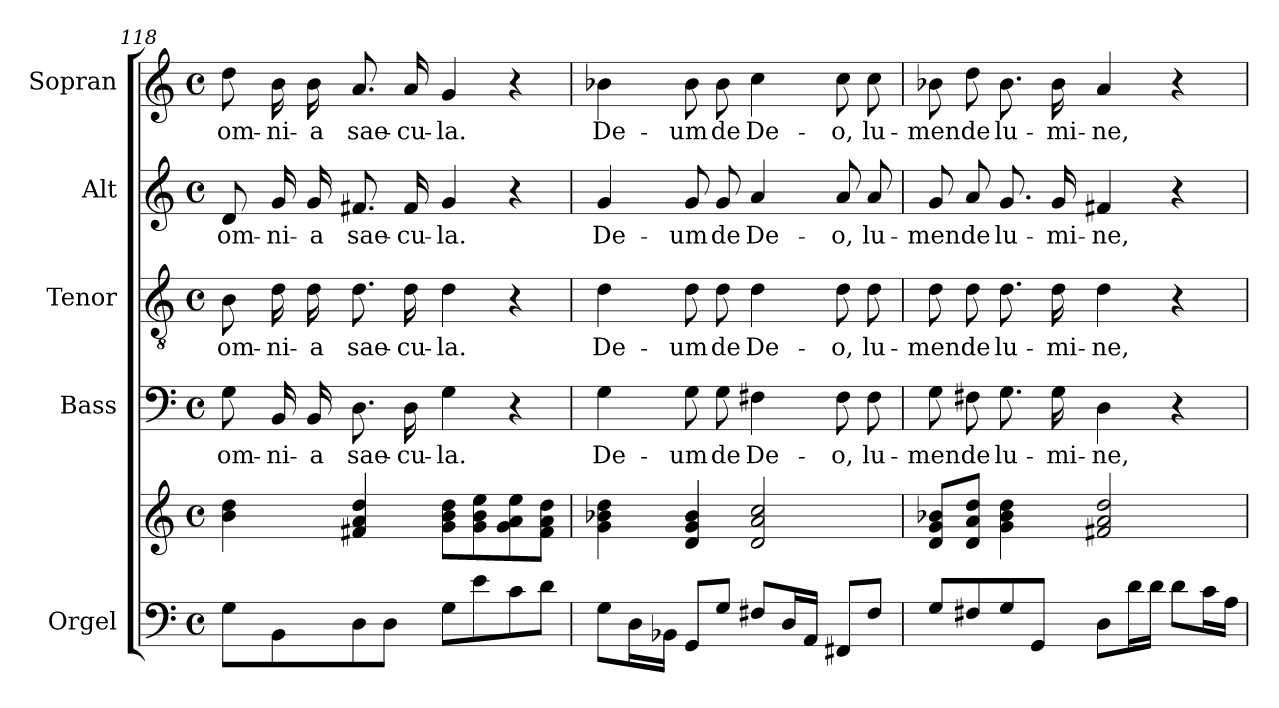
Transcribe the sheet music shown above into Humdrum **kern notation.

**kern	**kern	**kern	**text	**kern	**text	**kern	**text	**kern	**text
*part5	*part5	*part4	*part4	*part3	*part3	*part2	*part2	*part1	*part1
*staff6	*staff5	*staff4	*staff4	*staff3	*staff3	*staff2	*staff2	*staff1	*staff1
*I"Orgel	*	*I"Bass	*	*I"Tenor	*	*I"Alt	*	*I"Sopran	*
*	*	*I'B.	*	*I'T.	*	*I'A.	*	*I'S.	*
*clefF4	*clefG2	*clefF4	*	*clefGv2	*	*clefG2	*	*clefG2	*
*k[]	*k[]	*k[]	*	*k[]	*	*k[]	*	*k[]	*
*C:	*C:	*C:	*	*C:	*	*C:	*	*C:	*
*M4/4	*M4/4	*M4/4	*	*M4/4	*	*M4/4	*	*M4/4	*
*met(c)	*met(c)	*met(c)	*	*met(c)	*	*met(c)	*	*met(c)	*
=118	=118	=118	=118	=118	=118	=118	=118	=118	=118
!	!	!	!LO:LY:b	!	!LO:LY:b	!	!LO:LY:b	!	!LO:LY:b
8G\L	4b\ 4dd\	8G\	om-	8B\	om-	8d/	om-	8dd\	om-
!	!	!	!LO:LY:b	!	!LO:LY:b	!	!LO:LY:b	!	!LO:LY:b
8BB\	.	16BB/	-ni-	16d\	-ni-	16g/	-ni-	16b\	-ni-
!	!	!	!LO:LY:b	!	!LO:LY:b	!	!LO:LY:b	!	!LO:LY:b
.	.	16BB/	-a	16d\	-a	16g/	-a	16b\	-a
!	!	!	!LO:LY:b	!	!LO:LY:b	!	!LO:LY:b	!	!LO:LY:b
8D\	4f#X/ 4a/ 4dd/	8.D\	sae-	8.d\	sae-	8.f#X/	sae-	8.a/	sae-
8D\J	.	.	.	.	.	.	.	.	.
!	!	!	!LO:LY:b	!	!LO:LY:b	!	!LO:LY:b	!	!LO:LY:b
.	.	16D\	-cu-	16d\	-cu-	16f#/	-cu-	16a/	-cu-
!	!	!	!LO:LY:b	!	!LO:LY:b	!	!LO:LY:b	!	!LO:LY:b
8G\L	8g\ 8b\ 8dd\L	4G\	-la.	4d\	-la.	4g/	-la.	4g/	-la.
8e\	8g\ 8b\ 8ee\	.	.	.	.	.	.	.	.
8c\	8g\ 8a\ 8ee\	4r	.	4r	.	4r	.	4r	.
8d\J	8f#\ 8a\ 8dd\J	.	.	.	.	.	.	.	.
=119	=119	=119	=119	=119	=119	=119	=119	=119	=119
!	!	!	!LO:LY:b	!	!LO:LY:b	!	!LO:LY:b	!	!LO:LY:b
8G\L	4g\ 4b-X\ 4dd\	4G\	De-	4d\	De-	4g/	De-	4b-X\	De-
16D\L	.	.	.	.	.	.	.	.	.
16BB-X\JJ	.	.	.	.	.	.	.	.	.
!	!	!	!LO:LY:b	!	!LO:LY:b	!	!LO:LY:b	!	!LO:LY:b
8GG/L	4d/ 4g/ 4b-/	8G\	-um	8d\	-um	8g/	-um	8b-\	-um
!	!	!	!LO:LY:b	!	!LO:LY:b	!	!LO:LY:b	!	!LO:LY:b
8G/J	.	8G\	de	8d\	de	8g/	de	8b-\	de
!	!	!	!LO:LY:b	!	!LO:LY:b	!	!LO:LY:b	!	!LO:LY:b
8F#X/L	2d/ 2a/ 2cc/	4F#X\	De-	4d\	De-	4a/	De-	4cc\	De-
16D/L	.	.	.	.	.	.	.	.	.
16AA/JJ	.	.	.	.	.	.	.	.	.
!	!	!	!LO:LY:b	!	!LO:LY:b	!	!LO:LY:b	!	!LO:LY:b
8FF#X/L	.	8F#\	-o,	8d\	-o,	8a/	-o,	8cc\	-o,
!	!	!	!LO:LY:b	!	!LO:LY:b	!	!LO:LY:b	!	!LO:LY:b
8F#/J	.	8F#\	lu-	8d\	lu-	8a/	lu-	8cc\	lu-
!!LO:PB:g=z
=120	=120	=120	=120	=120	=120	=120	=120	=120	=120
!	!	!	!LO:LY:b	!	!LO:LY:b	!	!LO:LY:b	!	!LO:LY:b
8G/L	8d/ 8g/ 8b-X/L	8G\	-men	8d\	-men	8g/	-men	8b-X\	-men
!	!	!	!LO:LY:b	!	!LO:LY:b	!	!LO:LY:b	!	!LO:LY:b
8F#X/	8d/ 8a/ 8dd/J	8F#X\	de	8d\	de	8a/	de	8dd\	de
!	!	!	!LO:LY:b	!	!LO:LY:b	!	!LO:LY:b	!	!LO:LY:b
8G/	4g\ 4b-\ 4dd\	8.G\	lu-	8.d\	lu-	8.g/	lu-	8.b-\	lu-
8GG/J	.	.	.	.	.	.	.	.	.
!	!	!	!LO:LY:b	!	!LO:LY:b	!	!LO:LY:b	!	!LO:LY:b
.	.	16G\	-mi-	16d\	-mi-	16g/	-mi-	16b-\	-mi-
!	!	!	!LO:LY:b	!	!LO:LY:b	!	!LO:LY:b	!	!LO:LY:b
8D\L	2f#X/ 2a/ 2dd/	4D\	-ne,	4d\	-ne,	4f#X/	-ne,	4a/	-ne,
16d\L	.	.	.	.	.	.	.	.	.
16d\JJ	.	.	.	.	.	.	.	.	.
8d\L	.	4r	.	4r	.	4r	.	4r	.
16c\L	.	.	.	.	.	.	.	.	.
16A\JJ	.	.	.	.	.	.	.	.	.
=	=	=	=	=	=	=	=	=	=
*-	*-	*-	*-	*-	*-	*-	*-	*-	*-
